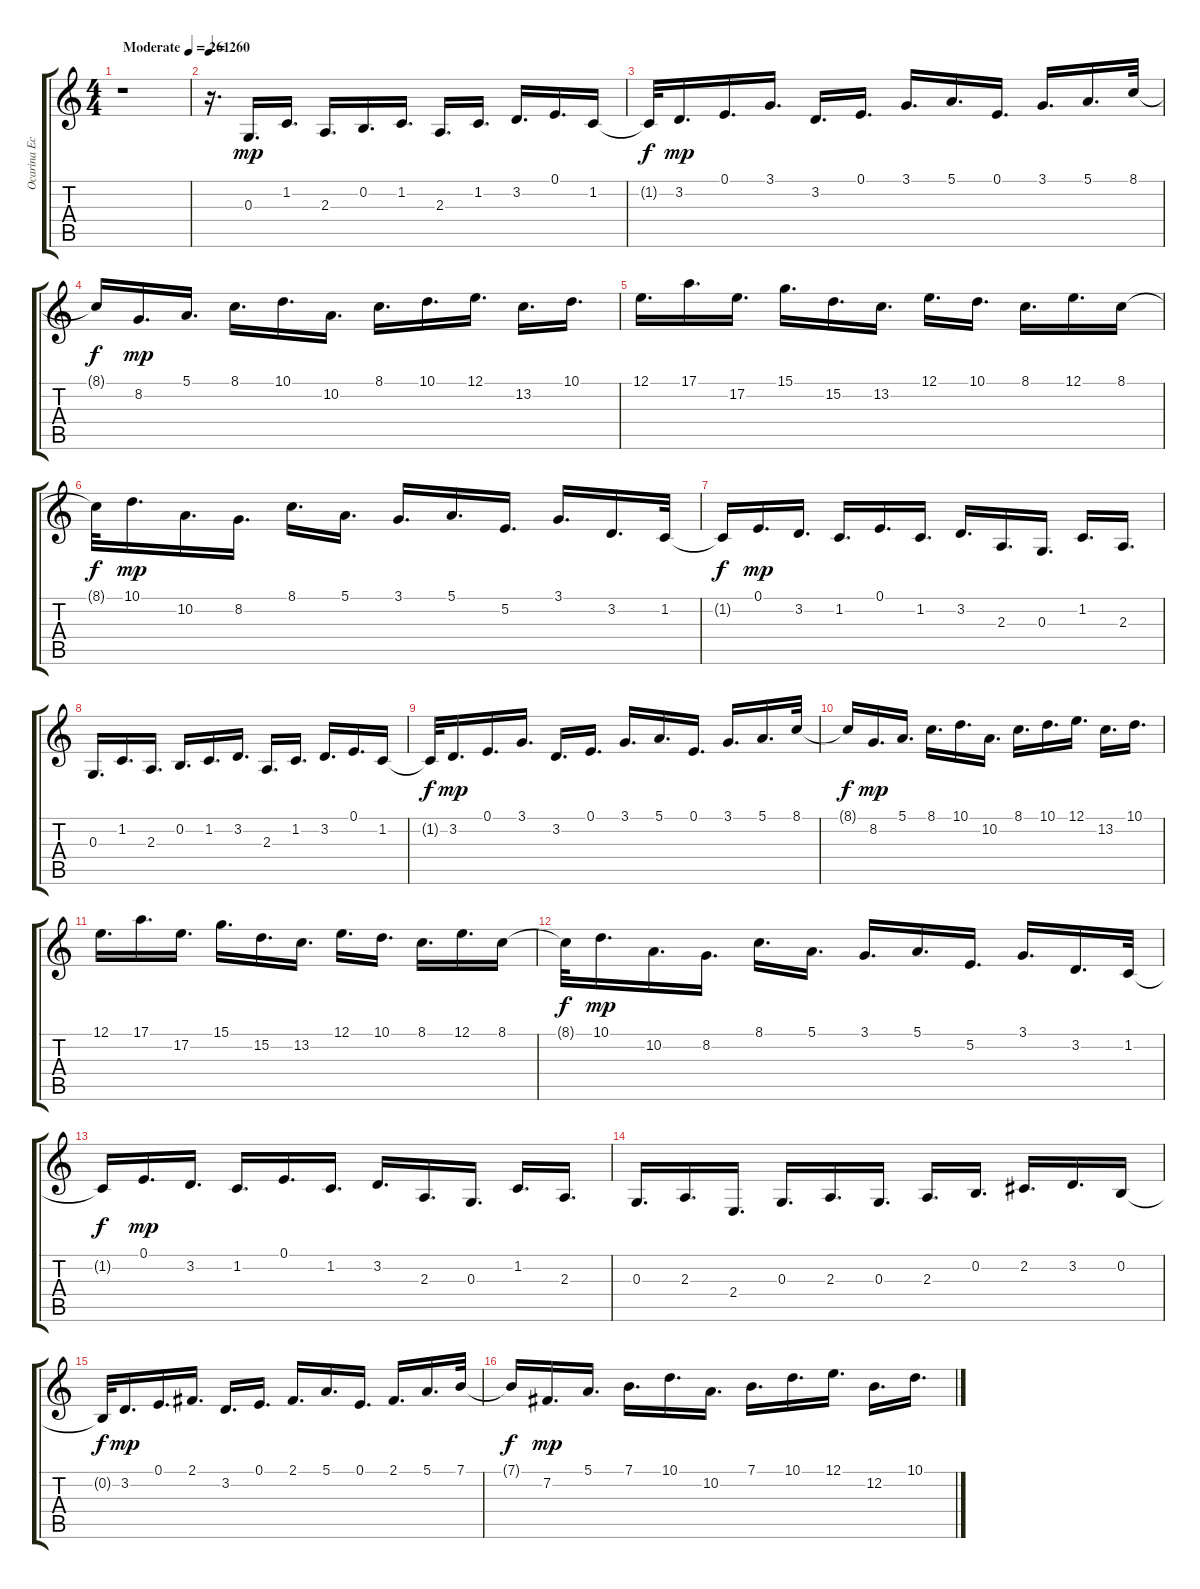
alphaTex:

\track ("Ocarina Echo" "Ocarina Ec") {instrument ocarina}
\staff {score tabs}
\tuning (E4 B3 G3 D3 A2 E2) {hide}
\ts (4 4)
\tempo (261 "Moderate")
\clef g2
\ks c
r.1{dy mp instrument ocarina} |
\tempo 260
r.16{d} 0.3.16{d} 1.2.16{d} 2.3.16{d} 0.2.16{d} 1.2.16{d} 2.3.16{d} 1.2.16{d} 3.2.16{d} 0.1.16{d} 1.2.16 |
1.2{t}.32{dy f} 3.2.16{d dy mp} 0.1.16{d} 3.1.16{d} 3.2.16{d} 0.1.16{d} 3.1.16{d} 5.1.16{d} 0.1.16{d} 3.1.16{d} 5.1.16{d} 8.1.32 |
8.1{t}.16{dy f} 8.2.16{d dy mp} 5.1.16{d} 8.1.16{d} 10.1.16{d} 10.2.16{d} 8.1.16{d} 10.1.16{d} 12.1.16{d} 13.2.16{d} 10.1.16{d} |
12.1.16{d} 17.1.16{d} 17.2.16{d} 15.1.16{d} 15.2.16{d} 13.2.16{d} 12.1.16{d} 10.1.16{d} 8.1.16{d} 12.1.16{d} 8.1.16 |
8.1{t}.32{dy f} 10.1.16{d dy mp} 10.2.16{d} 8.2.16{d} 8.1.16{d} 5.1.16{d} 3.1.16{d} 5.1.16{d} 5.2.16{d} 3.1.16{d} 3.2.16{d} 1.2.32 |
1.2{t}.16{dy f} 0.1.16{d dy mp} 3.2.16{d} 1.2.16{d} 0.1.16{d} 1.2.16{d} 3.2.16{d} 2.3.16{d} 0.3.16{d} 1.2.16{d} 2.3.16{d} |
0.3.16{d} 1.2.16{d} 2.3.16{d} 0.2.16{d} 1.2.16{d} 3.2.16{d} 2.3.16{d} 1.2.16{d} 3.2.16{d} 0.1.16{d} 1.2.16 |
1.2{t}.32{dy f} 3.2.16{d dy mp} 0.1.16{d} 3.1.16{d} 3.2.16{d} 0.1.16{d} 3.1.16{d} 5.1.16{d} 0.1.16{d} 3.1.16{d} 5.1.16{d} 8.1.32 |
8.1{t}.16{dy f} 8.2.16{d dy mp} 5.1.16{d} 8.1.16{d} 10.1.16{d} 10.2.16{d} 8.1.16{d} 10.1.16{d} 12.1.16{d} 13.2.16{d} 10.1.16{d} |
12.1.16{d} 17.1.16{d} 17.2.16{d} 15.1.16{d} 15.2.16{d} 13.2.16{d} 12.1.16{d} 10.1.16{d} 8.1.16{d} 12.1.16{d} 8.1.16 |
8.1{t}.32{dy f} 10.1.16{d dy mp} 10.2.16{d} 8.2.16{d} 8.1.16{d} 5.1.16{d} 3.1.16{d} 5.1.16{d} 5.2.16{d} 3.1.16{d} 3.2.16{d} 1.2.32 |
1.2{t}.16{dy f} 0.1.16{d dy mp} 3.2.16{d} 1.2.16{d} 0.1.16{d} 1.2.16{d} 3.2.16{d} 2.3.16{d} 0.3.16{d} 1.2.16{d} 2.3.16{d} |
0.3.16{d} 2.3.16{d} 2.4.16{d} 0.3.16{d} 2.3.16{d} 0.3.16{d} 2.3.16{d} 0.2.16{d} 2.2.16{d} 3.2.16{d} 0.2.16 |
0.2{t}.32{dy f} 3.2.16{d dy mp} 0.1.16{d} 2.1.16{d} 3.2.16{d} 0.1.16{d} 2.1.16{d} 5.1.16{d} 0.1.16{d} 2.1.16{d} 5.1.16{d} 7.1.32 |
7.1{t}.16{dy f} 7.2.16{d dy mp} 5.1.16{d} 7.1.16{d} 10.1.16{d} 10.2.16{d} 7.1.16{d} 10.1.16{d} 12.1.16{d} 12.2.16{d} 10.1.16{d}
